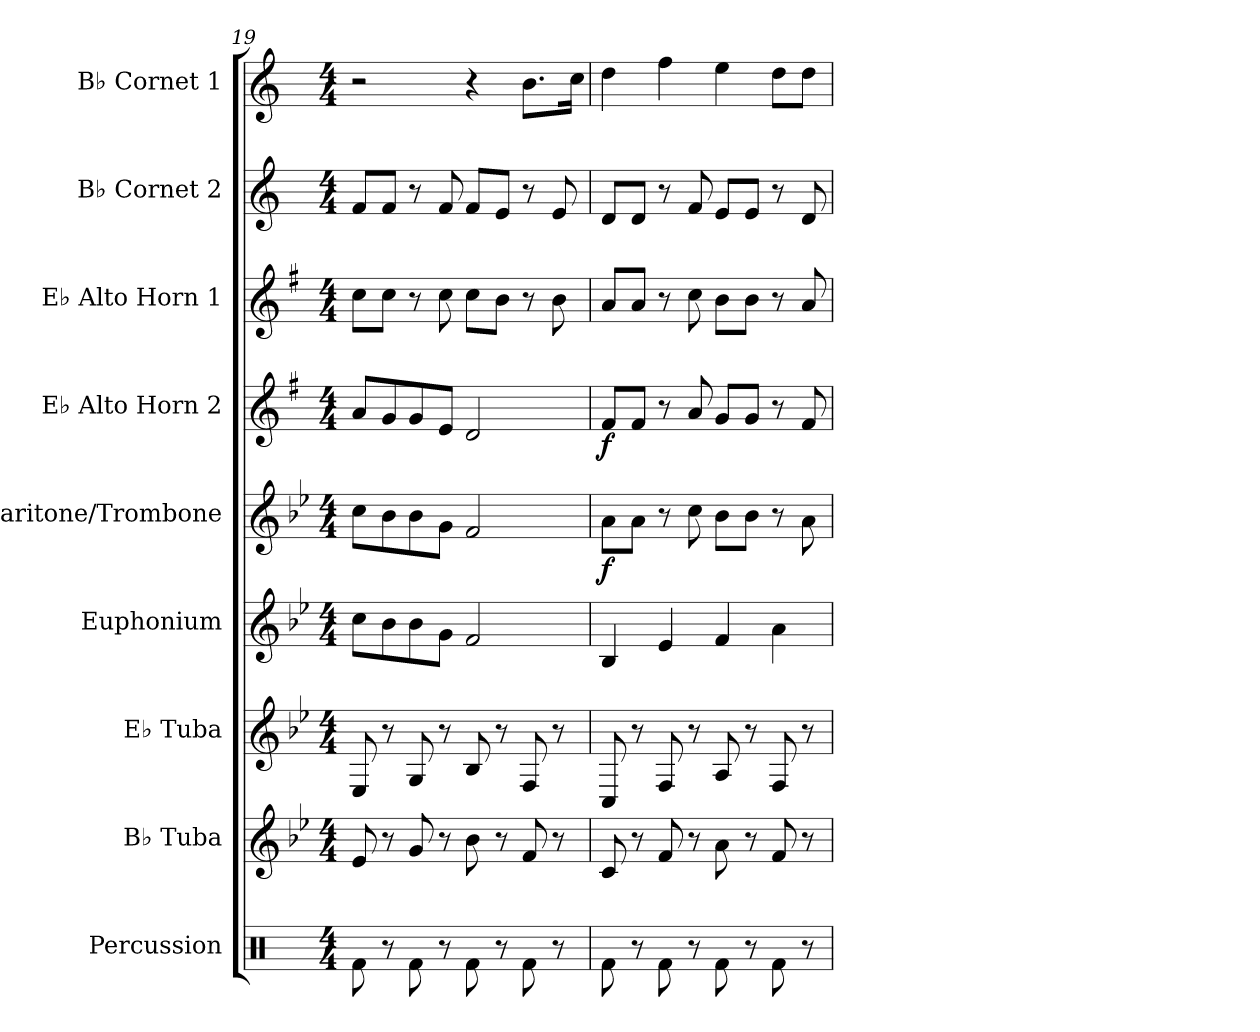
**kern	**kern	**kern	**kern	**kern	**dynam	**kern	**dynam	**kern	**kern	**kern
*part9	*part8	*part7	*part6	*part5	*part5	*part4	*part4	*part3	*part2	*part1
*staff9	*staff8	*staff7	*staff6	*staff5	*staff5	*staff4	*staff4	*staff3	*staff2	*staff1
*I"Percussion	*I"B♭ Tuba	*I"E♭ Tuba	*I"Euphonium	*I"Baritone/Trombone	*	*I"E♭ Alto Horn 2	*	*I"E♭ Alto Horn 1	*I"B♭ Cornet 2	*I"B♭ Cornet 1
*I'Perc.	*I'B♭ Tu.	*I'E♭ Tu.	*I'Euph.	*I'Bar./Trb.	*	*I'E♭ A. Hn. 2	*	*I'E♭ A. Hn. 1	*I'B♭ Cnt. 2	*I'B♭ Cnt. 1
*clefX	*clefG2	*clefG2	*clefG2	*clefG2	*	*clefG2	*	*clefG2	*clefG2	*clefG2
*	*ITrd15c26	*ITrd12c21	*ITrd8c14	*ITrd8c14	*	*ITrd5c9	*	*ITrd5c9	*ITrd1c2	*ITrd1c2
*k[]	*k[b-e-]	*k[b-e-]	*k[b-e-]	*k[b-e-]	*	*k[b-e-]	*	*k[b-e-]	*k[b-e-]	*k[b-e-]
*M4/4	*M4/4	*M4/4	*M4/4	*M4/4	*	*M4/4	*	*M4/4	*M4/4	*M4/4
=19	=19	=19	=19	=19	=19	=19	=19	=19	=19	=19
8Rf\	8EE-/	8EE-/	8c\L	8c\L	.	8c/L	.	8e-\L	8e-/L	2r
8r	8r	8r	8B-\	8B-\	.	8B-/	.	8e-\J	8e-/J	.
8Rf\	8GG/	8GG/	8B-\	8B-\	.	8B-/	.	8r	8r	.
8r	8r	8r	8G\J	8G\J	.	8G/J	.	8e-\	8e-/	.
8Rf\	8BB-\	8BB-/	2F/	2F/	.	2F/	.	8e-\L	8e-/L	4r
8r	8r	8r	.	.	.	.	.	8d\J	8d/J	.
8Rf\	8FF/	8FF/	.	.	.	.	.	8r	8r	8.a\L
8r	8r	8r	.	.	.	.	.	8d\	8d/	.
.	.	.	.	.	.	.	.	.	.	16b-\Jk
=20	=20	=20	=20	=20	=20	=20	=20	=20	=20	=20
!	!	!	!	!	!LO:DY:b	!	!LO:DY:b	!	!	!
8Rf\	8CC/	8CC/	4BB-/	8A\L	f	8A/L	f	8c/L	8c/L	4cc\
8r	8r	8r	.	8A\J	.	8A/J	.	8c/J	8c/J	.
8Rf\	8FF/	8FF/	4E-/	8r	.	8r	.	8r	8r	4ee-\
8r	8r	8r	.	8c\	.	8c/	.	8e-\	8e-/	.
8Rf\	8AA\	8AA/	4F/	8B-\L	.	8B-/L	.	8d\L	8d/L	4dd\
8r	8r	8r	.	8B-\J	.	8B-/J	.	8d\J	8d/J	.
8Rf\	8FF/	8FF/	4A\	8r	.	8r	.	8r	8r	8cc\L
8r	8r	8r	.	8A\	.	8A/	.	8c/	8c/	8cc\J
=	=	=	=	=	=	=	=	=	=	=
*-	*-	*-	*-	*-	*-	*-	*-	*-	*-	*-
